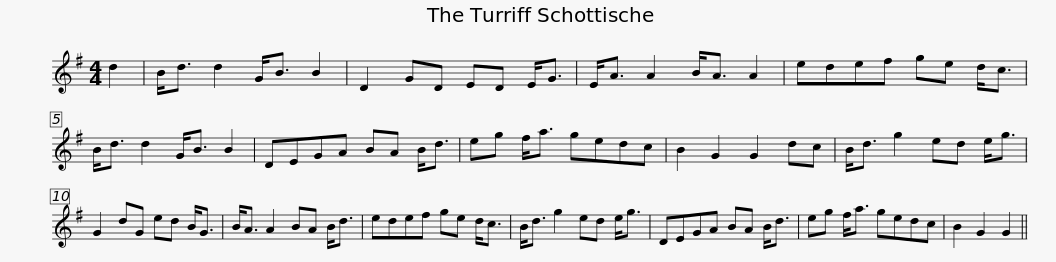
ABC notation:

X:1
L:1/8
M:4/4
I:linebreak $
K:G
V:1 treble
V:1
 d2 | B<d d2 G<B B2 | D2 GD ED E<G | E<A A2 B<A A2 | edef ge d<c | %5
 B<d d2 G<B B2 |$ DEGA BA B<d | eg f<a gedc | B2 G2 G2 dc | B<d g2 ed e<g | %10
 G2 dG ed B<G | B<A A2 BA B<d |$ edef ge d<c | B<d g2 ed e<g | DEGA BA B<d | %15
 eg f<a gedc | B2 G2 G2 || %17
